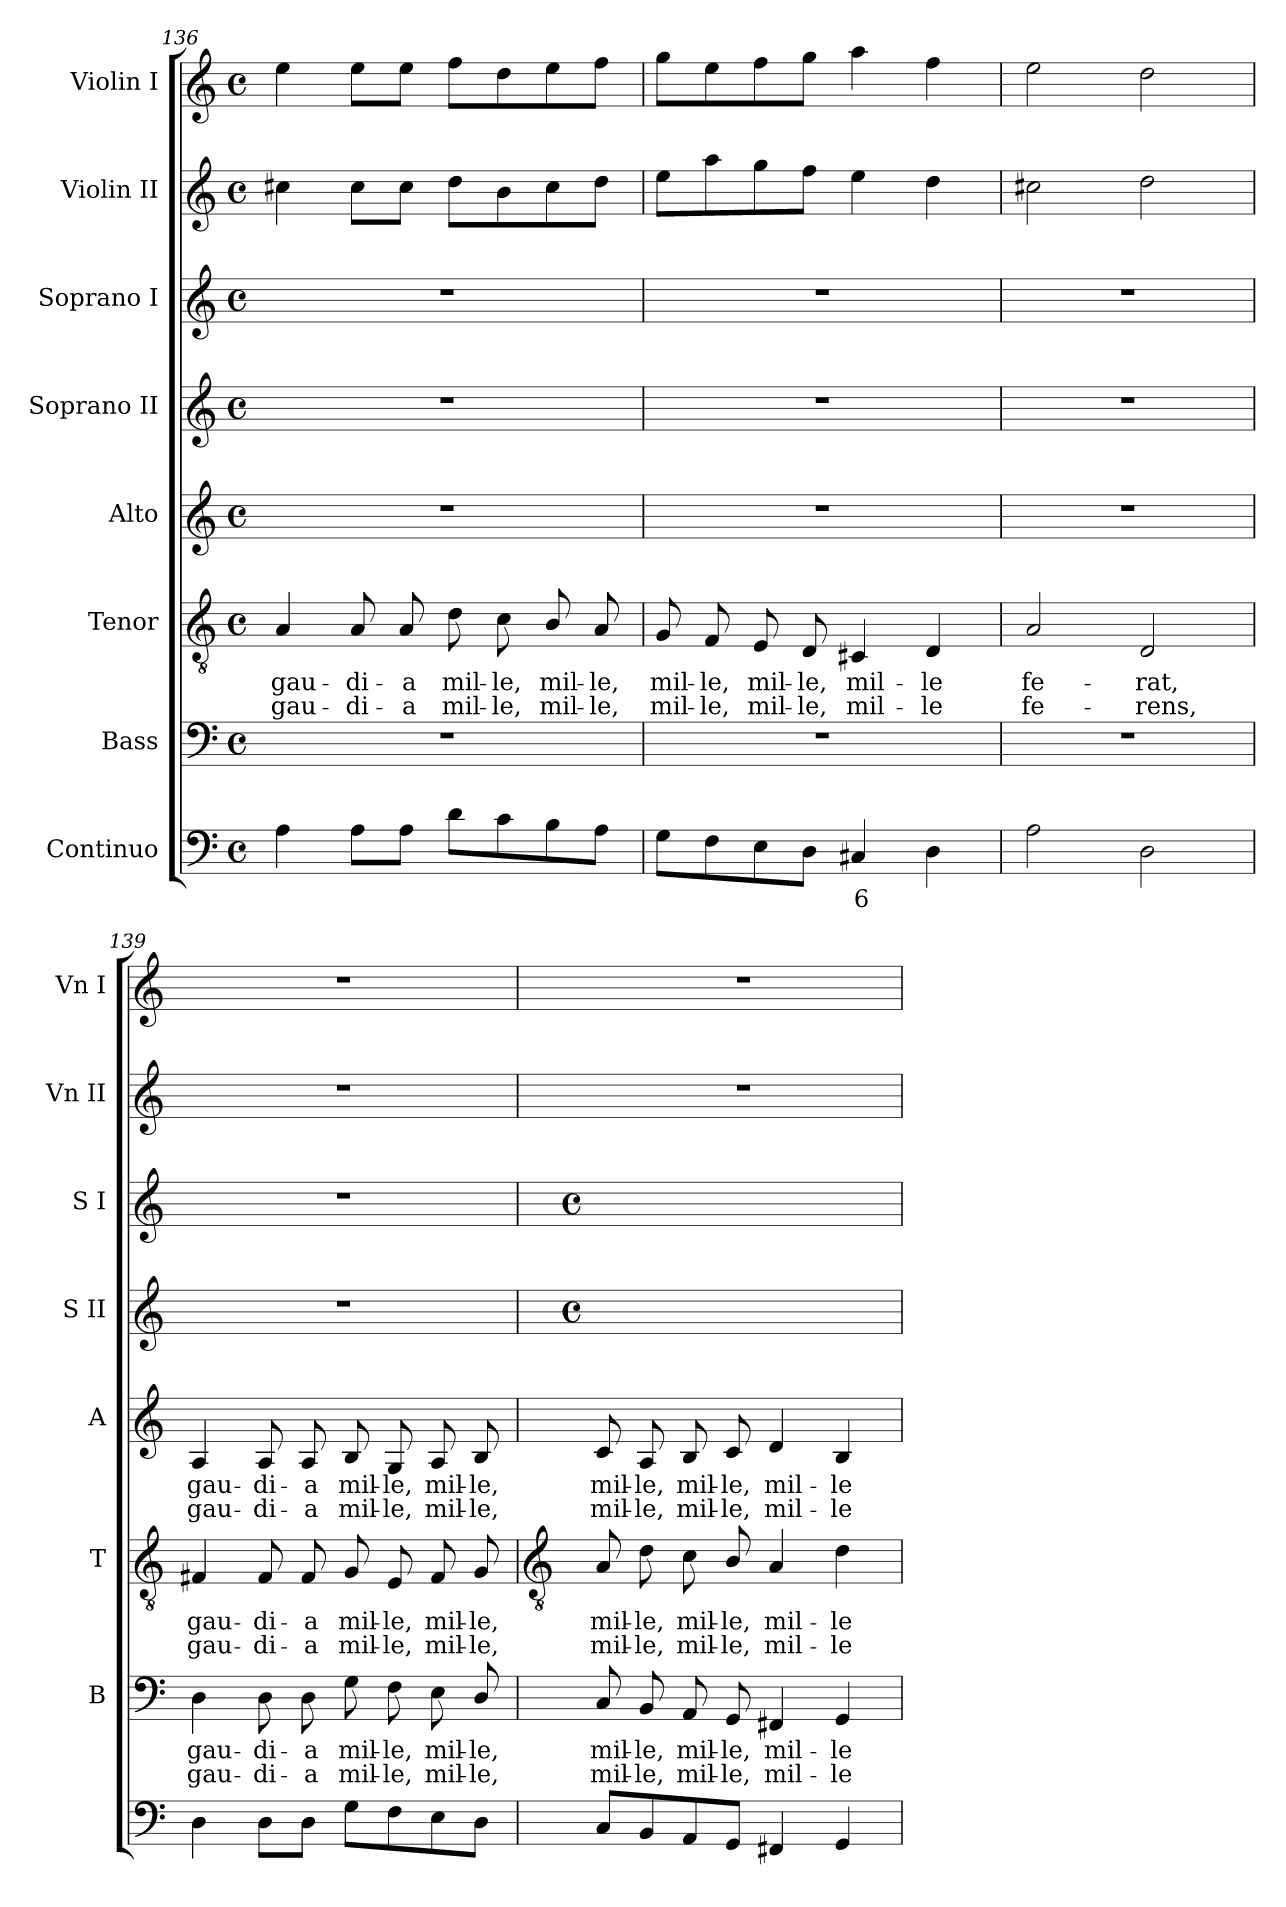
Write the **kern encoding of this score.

**kern	**text	**kern	**text	**text	**kern	**text	**text	**kern	**text	**text	**kern	**kern	**kern	**kern
*part8	*part8	*part7	*part7	*part7	*part6	*part6	*part6	*part5	*part5	*part5	*part4	*part3	*part2	*part1
*staff8	*staff8	*staff7	*staff7	*staff7	*staff6	*staff6	*staff6	*staff5	*staff5	*staff5	*staff4	*staff3	*staff2	*staff1
*I"Continuo	*	*I"Bass	*	*	*I"Tenor	*	*	*I"Alto	*	*	*I"Soprano II	*I"Soprano I	*I"Violin II	*I"Violin I
*	*	*I'B	*	*	*I'T	*	*	*I'A	*	*	*I'S II	*I'S I	*I'Vn II	*I'Vn I
*clefF4	*	*clefF4	*	*	*clefGv2	*	*	*clefG2	*	*	*clefG2	*clefG2	*clefG2	*clefG2
*k[]	*	*k[]	*	*	*k[]	*	*	*k[]	*	*	*k[]	*k[]	*k[]	*k[]
*C:	*	*C:	*	*	*C:	*	*	*C:	*	*	*C:	*C:	*C:	*C:
*M4/4	*	*M4/4	*	*	*M4/4	*	*	*M4/4	*	*	*M4/4	*M4/4	*M4/4	*M4/4
*met(c)	*	*met(c)	*	*	*met(c)	*	*	*met(c)	*	*	*met(c)	*met(c)	*met(c)	*met(c)
=136	=136	=136	=136	=136	=136	=136	=136	=136	=136	=136	=136	=136	=136	=136
!	!	!	!	!	!	!LO:LY:b	!LO:LY:b	!	!	!	!	!	!	!
4A	.	1r	.	.	4A	gau-	-gau-	1r	.	.	1r	1r	4cc#X	4ee
!	!	!	!	!	!	!LO:LY:b	!LO:LY:b	!	!	!	!	!	!	!
8AL	.	.	.	.	8A	-di-	-di-	.	.	.	.	.	8cc#L	8eeL
!	!	!	!	!	!	!LO:LY:b	!LO:LY:b	!	!	!	!	!	!	!
8AJ	.	.	.	.	8A	-a	a	.	.	.	.	.	8cc#J	8eeJ
!	!	!	!	!	!	!LO:LY:b	!LO:LY:b	!	!	!	!	!	!	!
8dL	.	.	.	.	8d	mil-	-mil-	.	.	.	.	.	8ddL	8ffL
!	!	!	!	!	!	!LO:LY:b	!LO:LY:b	!	!	!	!	!	!	!
8c	.	.	.	.	8c	-le,	le,	.	.	.	.	.	8b	8dd
!	!	!	!	!	!	!LO:LY:b	!LO:LY:b	!	!	!	!	!	!	!
8B	.	.	.	.	8B/	mil-	-mil-	.	.	.	.	.	8cc#	8ee
!	!	!	!	!	!	!LO:LY:b	!LO:LY:b	!	!	!	!	!	!	!
8AJ	.	.	.	.	8A	-le,	le,	.	.	.	.	.	8ddJ	8ffJ
=137	=137	=137	=137	=137	=137	=137	=137	=137	=137	=137	=137	=137	=137	=137
!	!	!	!	!	!	!LO:LY:b	!LO:LY:b	!	!	!	!	!	!	!
8GL	.	1r	.	.	8G	mil-	-mil-	1r	.	.	1r	1r	8eeL	8ggL
!	!	!	!	!	!	!LO:LY:b	!LO:LY:b	!	!	!	!	!	!	!
8F	.	.	.	.	8F	-le,	le,	.	.	.	.	.	8aa	8ee
!	!	!	!	!	!	!LO:LY:b	!LO:LY:b	!	!	!	!	!	!	!
8E	.	.	.	.	8E	mil-	-mil-	.	.	.	.	.	8gg	8ff
!	!	!	!	!	!	!LO:LY:b	!LO:LY:b	!	!	!	!	!	!	!
8DJ	.	.	.	.	8D	-le,	le,	.	.	.	.	.	8ffJ	8ggJ
!	!LO:LY:b	!	!	!	!	!LO:LY:b	!LO:LY:b	!	!	!	!	!	!	!
4C#X	6	.	.	.	4C#X	mil-	-mil-	.	.	.	.	.	4ee	4aa
!	!	!	!	!	!	!LO:LY:b	!LO:LY:b	!	!	!	!	!	!	!
4D	.	.	.	.	4D	-le	le	.	.	.	.	.	4dd	4ff
=138	=138	=138	=138	=138	=138	=138	=138	=138	=138	=138	=138	=138	=138	=138
!	!	!	!	!	!	!LO:LY:b	!LO:LY:b	!	!	!	!	!	!	!
2A	.	1r	.	.	2A	fe-	-fe-	1r	.	.	1r	1r	2cc#X	2ee
!	!	!	!	!	!	!LO:LY:b	!LO:LY:b	!	!	!	!	!	!	!
2D	.	.	.	.	2D	-rat,	rens,	.	.	.	.	.	2dd	2dd
=139	=139	=139	=139	=139	=139	=139	=139	=139	=139	=139	=139	=139	=139	=139
!	!	!	!LO:LY:b	!LO:LY:b	!	!LO:LY:b	!LO:LY:b	!	!LO:LY:b	!LO:LY:b	!	!	!	!
4D	.	4D	gau-	-gau-	4F#X	gau-	-gau-	4A	gau-	-gau-	1r	1r	1r	1r
!	!	!	!LO:LY:b	!LO:LY:b	!	!LO:LY:b	!LO:LY:b	!	!LO:LY:b	!LO:LY:b	!	!	!	!
8DL	.	8D	-di-	-di-	8F#	-di-	-di-	8A	-di-	-di-	.	.	.	.
!	!	!	!LO:LY:b	!LO:LY:b	!	!LO:LY:b	!LO:LY:b	!	!LO:LY:b	!LO:LY:b	!	!	!	!
8DJ	.	8D	-a	a	8F#	-a	a	8A	-a	a	.	.	.	.
!	!	!	!LO:LY:b	!LO:LY:b	!	!LO:LY:b	!LO:LY:b	!	!LO:LY:b	!LO:LY:b	!	!	!	!
8GL	.	8G	mil-	-mil-	8G	mil-	-mil-	8B	mil-	-mil-	.	.	.	.
!	!	!	!LO:LY:b	!LO:LY:b	!	!LO:LY:b	!LO:LY:b	!	!LO:LY:b	!LO:LY:b	!	!	!	!
8F	.	8F	-le,	le,	8E	-le,	le,	8G	-le,	le,	.	.	.	.
!	!	!	!LO:LY:b	!LO:LY:b	!	!LO:LY:b	!LO:LY:b	!	!LO:LY:b	!LO:LY:b	!	!	!	!
8E	.	8E	mil-	-mil-	8F#	mil-	-mil-	8A	mil-	-mil-	.	.	.	.
!	!	!	!LO:LY:b	!LO:LY:b	!	!LO:LY:b	!LO:LY:b	!	!LO:LY:b	!LO:LY:b	!	!	!	!
8DJ	.	8D/	-le,	le,	8G	-le,	le,	8B	-le,	le,	.	.	.	.
!!LO:LB:g=z
=140	=140	=140	=140	=140	=140	=140	=140	=140	=140	=140	=140	=140	=140	=140
*	*	*	*	*	*clefGv2	*	*	*	*	*	*	*	*	*
*	*	*	*	*	*	*	*	*	*	*	*k[]	*k[]	*	*
*	*	*	*	*	*	*	*	*	*	*	*C:	*C:	*	*
*	*	*	*	*	*	*	*	*	*	*	*M4/4	*M4/4	*	*
*	*	*	*	*	*	*	*	*	*	*	*met(c)	*met(c)	*	*
!	!	!	!LO:LY:b	!LO:LY:b	!	!LO:LY:b	!LO:LY:b	!	!LO:LY:b	!LO:LY:b	!	!	!	!
8CL	.	8C	mil-	-mil-	8A	mil-	-mil-	8c	mil-	-mil-	1ryy	1ryy	1r	1r
!	!	!	!LO:LY:b	!LO:LY:b	!	!LO:LY:b	!LO:LY:b	!	!LO:LY:b	!LO:LY:b	!	!	!	!
8BB	.	8BB	-le,	le,	8d	-le,	le,	8A	-le,	le,	.	.	.	.
!	!	!	!LO:LY:b	!LO:LY:b	!	!LO:LY:b	!LO:LY:b	!	!LO:LY:b	!LO:LY:b	!	!	!	!
8AA	.	8AA	mil-	-mil-	8c	mil-	-mil-	8B	mil-	-mil-	.	.	.	.
!	!	!	!LO:LY:b	!LO:LY:b	!	!LO:LY:b	!LO:LY:b	!	!LO:LY:b	!LO:LY:b	!	!	!	!
8GGJ	.	8GG	-le,	le,	8B/	-le,	le,	8c	-le,	le,	.	.	.	.
!	!	!	!LO:LY:b	!LO:LY:b	!	!LO:LY:b	!LO:LY:b	!	!LO:LY:b	!LO:LY:b	!	!	!	!
4FF#X	.	4FF#X	mil-	-mil-	4A	mil-	-mil-	4d	mil-	-mil-	.	.	.	.
!	!	!	!LO:LY:b	!LO:LY:b	!	!LO:LY:b	!LO:LY:b	!	!LO:LY:b	!LO:LY:b	!	!	!	!
4GG	.	4GG	-le	le	4d	-le	le	4B	-le	le	.	.	.	.
=	=	=	=	=	=	=	=	=	=	=	=	=	=	=
*-	*-	*-	*-	*-	*-	*-	*-	*-	*-	*-	*-	*-	*-	*-
